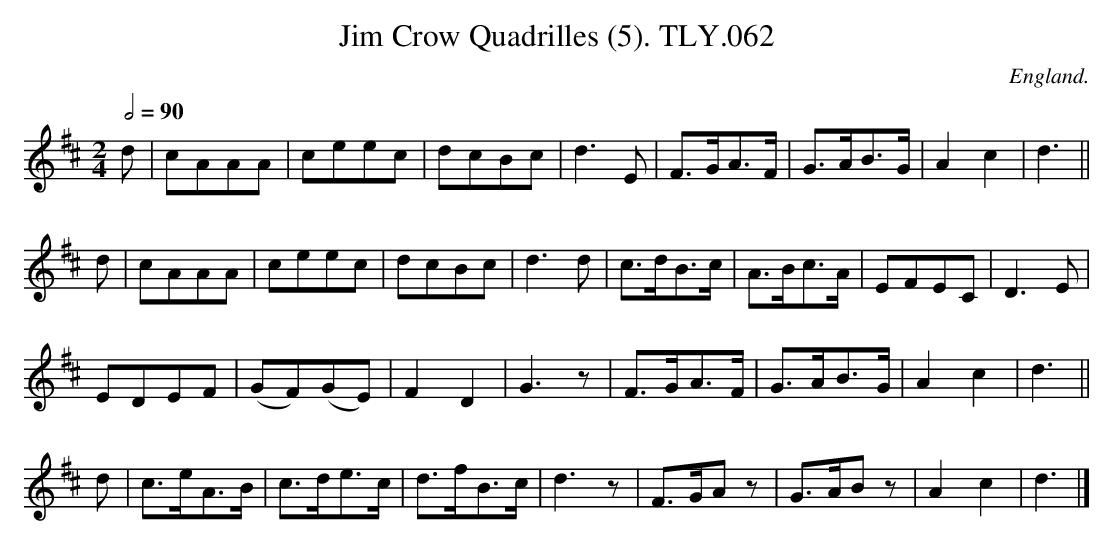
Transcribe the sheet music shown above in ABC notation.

X:1
T:Jim Crow Quadrilles (5). TLY.062
L:1/8
M:2/4
O:England.
Q:1/2=90
K:D
d|cAAA|ceec|dcBc|d3 E|F>GA>F|G>AB>G|A2c2|d3||!
d|cAAA|ceec|dcBc|d3 d|c>dB>c| A>Bc>A|EFEC|D3E|!
EDEF| (GF)(GE)|F2D2| G3 z|F>GA>F|G>AB>G|A2c2|d3||!
d|c>eA>B| c>de>c|d>fB>c|d3z|F>GA z|G>AB z|A2 c2| d3|]
